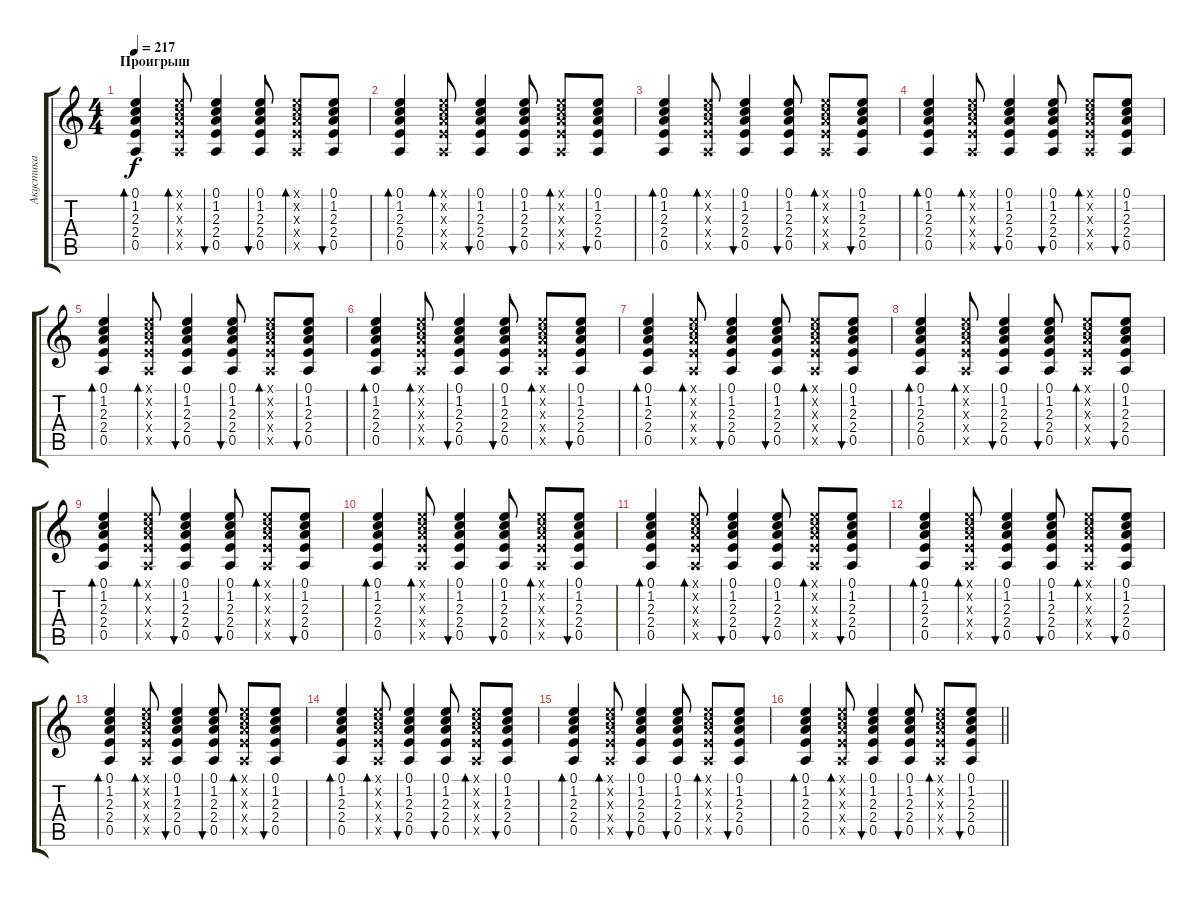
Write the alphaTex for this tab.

\track ("Акустика" "Акустика") {instrument acousticguitarsteel}
\staff {score tabs}
\tuning (E4 B3 G3 D3 A2 E2) {hide}
\ts (4 4)
\section ("" "Проигрыш")
\tempo 217
\clef g2
\ks c
(0.1 1.2 2.3 2.4 0.5).4{bd 60 dy f} (0.1{x} 1.2{x} 2.3{x} 2.4{x} 0.5{x}).8{bd 60} (0.1 1.2 2.3 2.4 0.5).4{bu 60} (0.1 1.2 2.3 2.4 0.5).8{bu 60} (0.1{x} 1.2{x} 2.3{x} 2.4{x} 0.5{x}).8{bd 60} (0.1 1.2 2.3 2.4 0.5).8{bu 60} |
(0.1 1.2 2.3 2.4 0.5).4{bd 60} (0.1{x} 1.2{x} 2.3{x} 2.4{x} 0.5{x}).8{bd 60} (0.1 1.2 2.3 2.4 0.5).4{bu 60} (0.1 1.2 2.3 2.4 0.5).8{bu 60} (0.1{x} 1.2{x} 2.3{x} 2.4{x} 0.5{x}).8{bd 60} (0.1 1.2 2.3 2.4 0.5).8{bu 60} |
(0.1 1.2 2.3 2.4 0.5).4{bd 60} (0.1{x} 1.2{x} 2.3{x} 2.4{x} 0.5{x}).8{bd 60} (0.1 1.2 2.3 2.4 0.5).4{bu 60} (0.1 1.2 2.3 2.4 0.5).8{bu 60} (0.1{x} 1.2{x} 2.3{x} 2.4{x} 0.5{x}).8{bd 60} (0.1 1.2 2.3 2.4 0.5).8{bu 60} |
(0.1 1.2 2.3 2.4 0.5).4{bd 60} (0.1{x} 1.2{x} 2.3{x} 2.4{x} 0.5{x}).8{bd 60} (0.1 1.2 2.3 2.4 0.5).4{bu 60} (0.1 1.2 2.3 2.4 0.5).8{bu 60} (0.1{x} 1.2{x} 2.3{x} 2.4{x} 0.5{x}).8{bd 60} (0.1 1.2 2.3 2.4 0.5).8{bu 60} |
(0.1 1.2 2.3 2.4 0.5).4{bd 60} (0.1{x} 1.2{x} 2.3{x} 2.4{x} 0.5{x}).8{bd 60} (0.1 1.2 2.3 2.4 0.5).4{bu 60} (0.1 1.2 2.3 2.4 0.5).8{bu 60} (0.1{x} 1.2{x} 2.3{x} 2.4{x} 0.5{x}).8{bd 60} (0.1 1.2 2.3 2.4 0.5).8{bu 60} |
(0.1 1.2 2.3 2.4 0.5).4{bd 60} (0.1{x} 1.2{x} 2.3{x} 2.4{x} 0.5{x}).8{bd 60} (0.1 1.2 2.3 2.4 0.5).4{bu 60} (0.1 1.2 2.3 2.4 0.5).8{bu 60} (0.1{x} 1.2{x} 2.3{x} 2.4{x} 0.5{x}).8{bd 60} (0.1 1.2 2.3 2.4 0.5).8{bu 60} |
(0.1 1.2 2.3 2.4 0.5).4{bd 60} (0.1{x} 1.2{x} 2.3{x} 2.4{x} 0.5{x}).8{bd 60} (0.1 1.2 2.3 2.4 0.5).4{bu 60} (0.1 1.2 2.3 2.4 0.5).8{bu 60} (0.1{x} 1.2{x} 2.3{x} 2.4{x} 0.5{x}).8{bd 60} (0.1 1.2 2.3 2.4 0.5).8{bu 60} |
(0.1 1.2 2.3 2.4 0.5).4{bd 60} (0.1{x} 1.2{x} 2.3{x} 2.4{x} 0.5{x}).8{bd 60} (0.1 1.2 2.3 2.4 0.5).4{bu 60} (0.1 1.2 2.3 2.4 0.5).8{bu 60} (0.1{x} 1.2{x} 2.3{x} 2.4{x} 0.5{x}).8{bd 60} (0.1 1.2 2.3 2.4 0.5).8{bu 60} |
(0.1 1.2 2.3 2.4 0.5).4{bd 60} (0.1{x} 1.2{x} 2.3{x} 2.4{x} 0.5{x}).8{bd 60} (0.1 1.2 2.3 2.4 0.5).4{bu 60} (0.1 1.2 2.3 2.4 0.5).8{bu 60} (0.1{x} 1.2{x} 2.3{x} 2.4{x} 0.5{x}).8{bd 60} (0.1 1.2 2.3 2.4 0.5).8{bu 60} |
(0.1 1.2 2.3 2.4 0.5).4{bd 60} (0.1{x} 1.2{x} 2.3{x} 2.4{x} 0.5{x}).8{bd 60} (0.1 1.2 2.3 2.4 0.5).4{bu 60} (0.1 1.2 2.3 2.4 0.5).8{bu 60} (0.1{x} 1.2{x} 2.3{x} 2.4{x} 0.5{x}).8{bd 60} (0.1 1.2 2.3 2.4 0.5).8{bu 60} |
(0.1 1.2 2.3 2.4 0.5).4{bd 60} (0.1{x} 1.2{x} 2.3{x} 2.4{x} 0.5{x}).8{bd 60} (0.1 1.2 2.3 2.4 0.5).4{bu 60} (0.1 1.2 2.3 2.4 0.5).8{bu 60} (0.1{x} 1.2{x} 2.3{x} 2.4{x} 0.5{x}).8{bd 60} (0.1 1.2 2.3 2.4 0.5).8{bu 60} |
(0.1 1.2 2.3 2.4 0.5).4{bd 60} (0.1{x} 1.2{x} 2.3{x} 2.4{x} 0.5{x}).8{bd 60} (0.1 1.2 2.3 2.4 0.5).4{bu 60} (0.1 1.2 2.3 2.4 0.5).8{bu 60} (0.1{x} 1.2{x} 2.3{x} 2.4{x} 0.5{x}).8{bd 60} (0.1 1.2 2.3 2.4 0.5).8{bu 60} |
(0.1 1.2 2.3 2.4 0.5).4{bd 60} (0.1{x} 1.2{x} 2.3{x} 2.4{x} 0.5{x}).8{bd 60} (0.1 1.2 2.3 2.4 0.5).4{bu 60} (0.1 1.2 2.3 2.4 0.5).8{bu 60} (0.1{x} 1.2{x} 2.3{x} 2.4{x} 0.5{x}).8{bd 60} (0.1 1.2 2.3 2.4 0.5).8{bu 60} |
(0.1 1.2 2.3 2.4 0.5).4{bd 60} (0.1{x} 1.2{x} 2.3{x} 2.4{x} 0.5{x}).8{bd 60} (0.1 1.2 2.3 2.4 0.5).4{bu 60} (0.1 1.2 2.3 2.4 0.5).8{bu 60} (0.1{x} 1.2{x} 2.3{x} 2.4{x} 0.5{x}).8{bd 60} (0.1 1.2 2.3 2.4 0.5).8{bu 60} |
(0.1 1.2 2.3 2.4 0.5).4{bd 60} (0.1{x} 1.2{x} 2.3{x} 2.4{x} 0.5{x}).8{bd 60} (0.1 1.2 2.3 2.4 0.5).4{bu 60} (0.1 1.2 2.3 2.4 0.5).8{bu 60} (0.1{x} 1.2{x} 2.3{x} 2.4{x} 0.5{x}).8{bd 60} (0.1 1.2 2.3 2.4 0.5).8{bu 60} |
\barLineRight lightlight
(0.1 1.2 2.3 2.4 0.5).4{bd 60} (0.1{x} 1.2{x} 2.3{x} 2.4{x} 0.5{x}).8{bd 60} (0.1 1.2 2.3 2.4 0.5).4{bu 60} (0.1 1.2 2.3 2.4 0.5).8{bu 60} (0.1{x} 1.2{x} 2.3{x} 2.4{x} 0.5{x}).8{bd 60} (0.1 1.2 2.3 2.4 0.5).8{bu 60}
